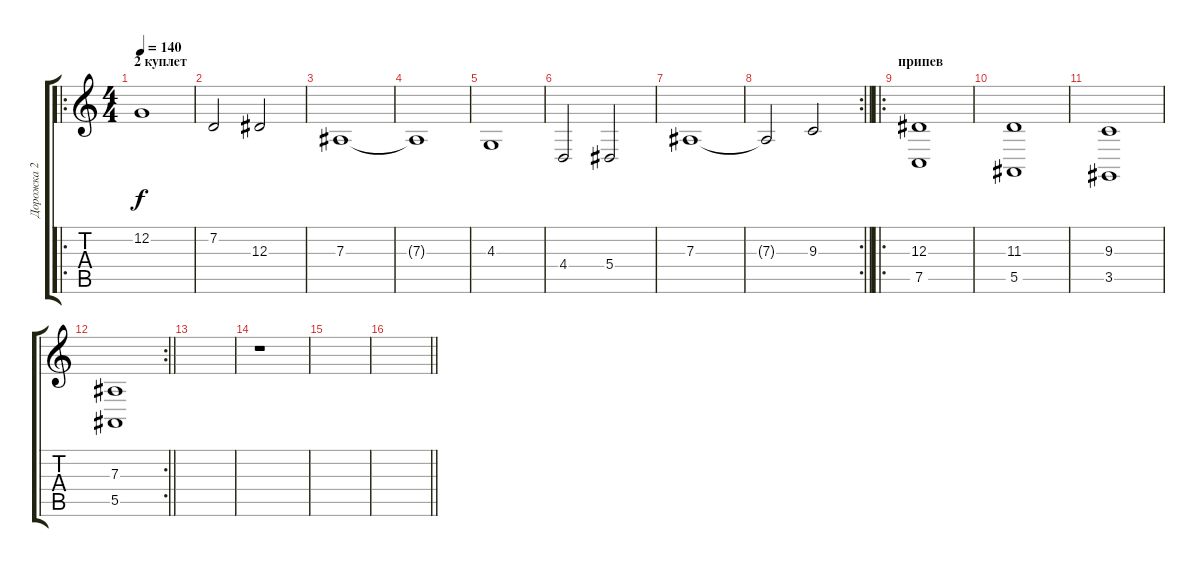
\track ("Дорожка 2" "Дорожка 2") {instrument tremolostrings}
\staff {score tabs}
\tuning (C4 G3 Eb3 Bb2 F2 C2) {hide}
\ro
\ts (4 4)
\section ("" "2 куплет")
\tempo 140
\clef g2
\ks c
12.2.1{dy f} |
7.2.2 12.3.2 |
7.3.1 |
7.3{t}.1 |
4.3.1 |
4.4.2 5.4.2 |
7.3.1 |
\rc 2
\barLineRight lightlight
7.3{t}.2 9.3.2 |
\ro
\section ("" "припев")
(12.3 7.5).1 |
(11.3 5.5).1 |
(9.3 3.5).1 |
\rc 2
\barLineRight lightlight
(7.3 5.5).1 |
|
r.1 |
|
\barLineRight lightlight
